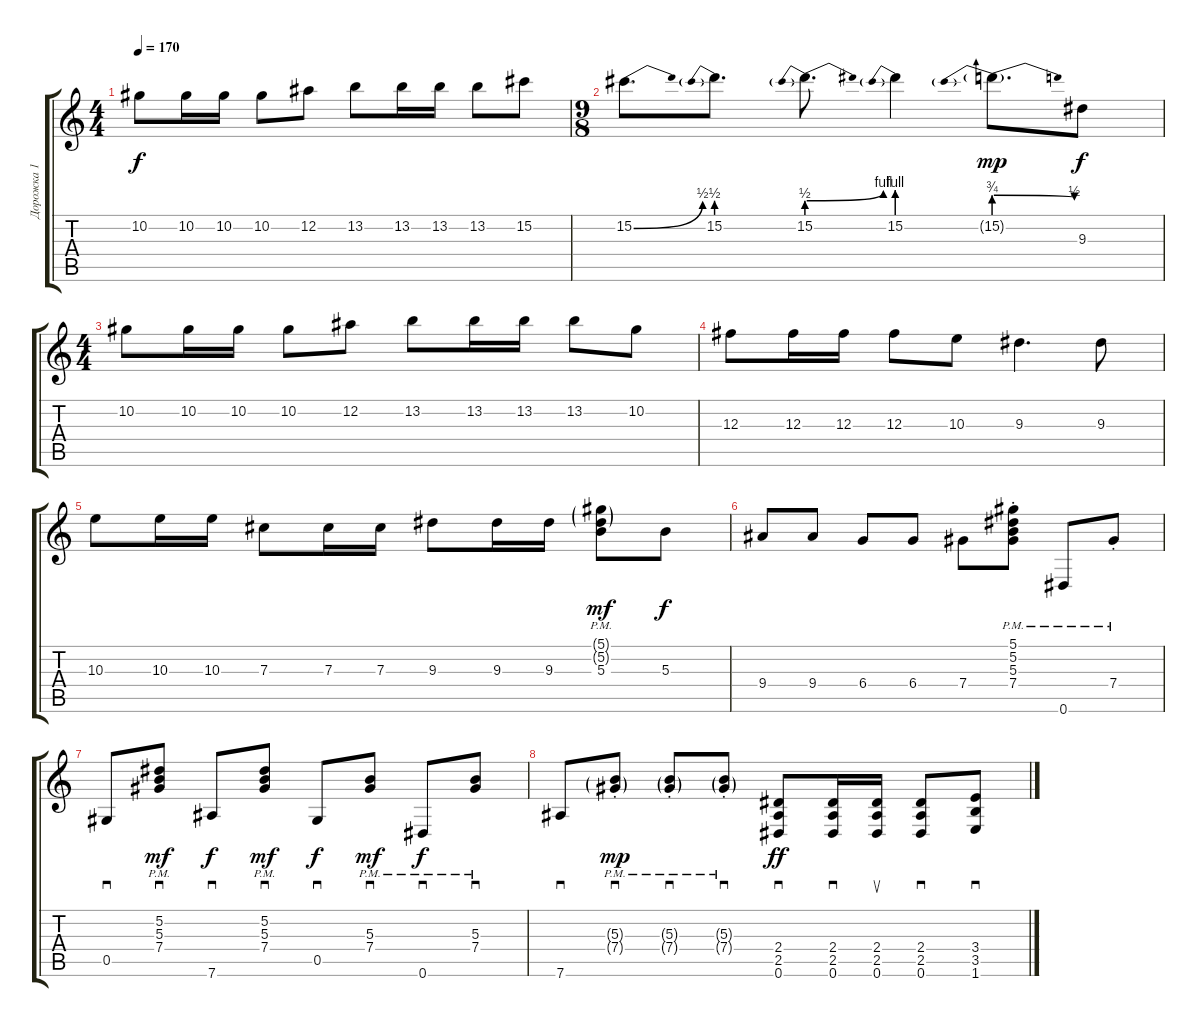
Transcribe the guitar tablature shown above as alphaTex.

\track ("Дорожка 1" "Дорожка 1") {instrument acousticguitarsteel}
\staff {score tabs}
\tuning (Eb4 Bb3 Gb3 Db3 Ab2 Eb2) {hide}
\ts (4 4)
\tempo 170
\clef g2
\ks c
10.2.8{dy f} 10.2.16 10.2.16 10.2.8 12.2.8 13.2.8 13.2.16 13.2.16 13.2.8 15.2.8 |
\ts (9 8)
15.2{be (bend 0 0 60 2)}.8{d} 15.2{be (prebend 0 2 60 2)}.8{d} 15.2{be (prebendbend 0 2 60 4)}.8{d} 15.2{be (prebend 0 4 60 4)}.4 15.2{be (prebendrelease 0 3 60 2) g}.8{d dy mp} 9.3.8{dy f} |
\ts (4 4)
10.2.8 10.2.16 10.2.16 10.2.8 12.2.8 13.2.8 13.2.16 13.2.16 13.2.8 10.2.8 |
12.3.8 12.3.16 12.3.16 12.3.8 10.3.8 9.3.4{d} 9.3.8 |
10.3.8 10.3.16 10.3.16 7.3.8 7.3.16 7.3.16 9.3.8 9.3.16 9.3.16 (5.1{g pm} 5.2{g pm} 5.3).8{dy mf} 5.3.8{dy f} |
9.4.8 9.4.8 6.4.8 6.4.8 7.4.8 (5.1{st} 5.2{st} 5.3{pm st} 7.4{pm st}).8 0.6{pm}.8 7.4{pm st}.8 |
0.5.8{sd} (5.2{pm} 5.3{pm} 7.4{pm}).8{sd dy mf} 7.6.8{sd dy f} (5.2{pm} 5.3{pm} 7.4{pm}).8{sd dy mf} 0.5.8{sd dy f} (5.3{pm} 7.4{pm}).8{sd dy mf} 0.6{pm}.8{sd dy f} (5.3{pm} 7.4).8{sd} |
7.6.8{sd} (5.3{g pm st} 7.4{g pm st}).8{sd dy mp} (5.3{g pm st} 7.4{g pm st}).8{sd} (5.3{g pm st} 7.4{g pm st}).8{sd} (2.4 2.5 0.6).8{sd dy ff} (2.4 2.5 0.6).16{sd} (2.4 2.5 0.6).16{su} (2.4 2.5 0.6).8{sd} (3.4 3.5 1.6).8{sd}
